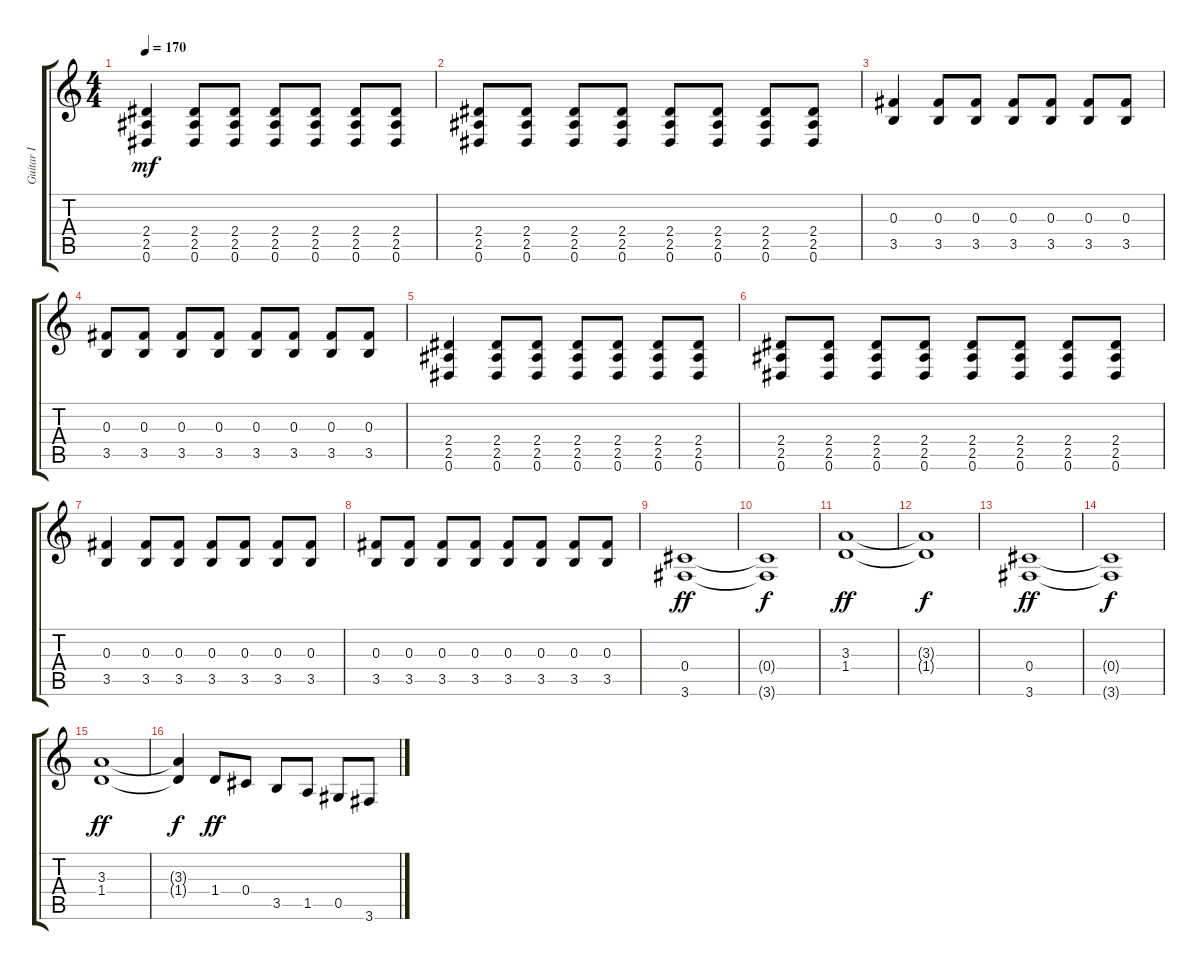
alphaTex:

\track ("Guitar I" "Guitar I") {instrument distortionguitar}
\staff {score tabs}
\tuning (Eb4 Bb3 Gb3 Db3 Ab2 Eb2) {hide}
\ts (4 4)
\tempo 170
\clef g2
\ks c
(2.4 2.5 0.6).4{dy mf} (2.4 2.5 0.6).8 (2.4 2.5 0.6).8 (2.4 2.5 0.6).8 (2.4 2.5 0.6).8 (2.4 2.5 0.6).8 (2.4 2.5 0.6).8 |
(2.4 2.5 0.6).8 (2.4 2.5 0.6).8 (2.4 2.5 0.6).8 (2.4 2.5 0.6).8 (2.4 2.5 0.6).8 (2.4 2.5 0.6).8 (2.4 2.5 0.6).8 (2.4 2.5 0.6).8 |
(0.3 3.5).4 (0.3 3.5).8 (0.3 3.5).8 (0.3 3.5).8 (0.3 3.5).8 (0.3 3.5).8 (0.3 3.5).8 |
(0.3 3.5).8 (0.3 3.5).8 (0.3 3.5).8 (0.3 3.5).8 (0.3 3.5).8 (0.3 3.5).8 (0.3 3.5).8 (0.3 3.5).8 |
(2.4 2.5 0.6).4 (2.4 2.5 0.6).8 (2.4 2.5 0.6).8 (2.4 2.5 0.6).8 (2.4 2.5 0.6).8 (2.4 2.5 0.6).8 (2.4 2.5 0.6).8 |
(2.4 2.5 0.6).8 (2.4 2.5 0.6).8 (2.4 2.5 0.6).8 (2.4 2.5 0.6).8 (2.4 2.5 0.6).8 (2.4 2.5 0.6).8 (2.4 2.5 0.6).8 (2.4 2.5 0.6).8 |
(0.3 3.5).4 (0.3 3.5).8 (0.3 3.5).8 (0.3 3.5).8 (0.3 3.5).8 (0.3 3.5).8 (0.3 3.5).8 |
(0.3 3.5).8 (0.3 3.5).8 (0.3 3.5).8 (0.3 3.5).8 (0.3 3.5).8 (0.3 3.5).8 (0.3 3.5).8 (0.3 3.5).8 |
(0.4 3.6).1{dy ff} |
(0.4{t} 3.6{t}).1{dy f} |
(3.3 1.4).1{dy ff} |
(3.3{t} 1.4{t}).1{dy f} |
(0.4 3.6).1{dy ff} |
(0.4{t} 3.6{t}).1{dy f} |
(3.3 1.4).1{dy ff} |
(3.3{t} 1.4{t}).4{dy f} 1.4.8{dy ff} 0.4.8 3.5.8 1.5.8 0.5.8 3.6.8
